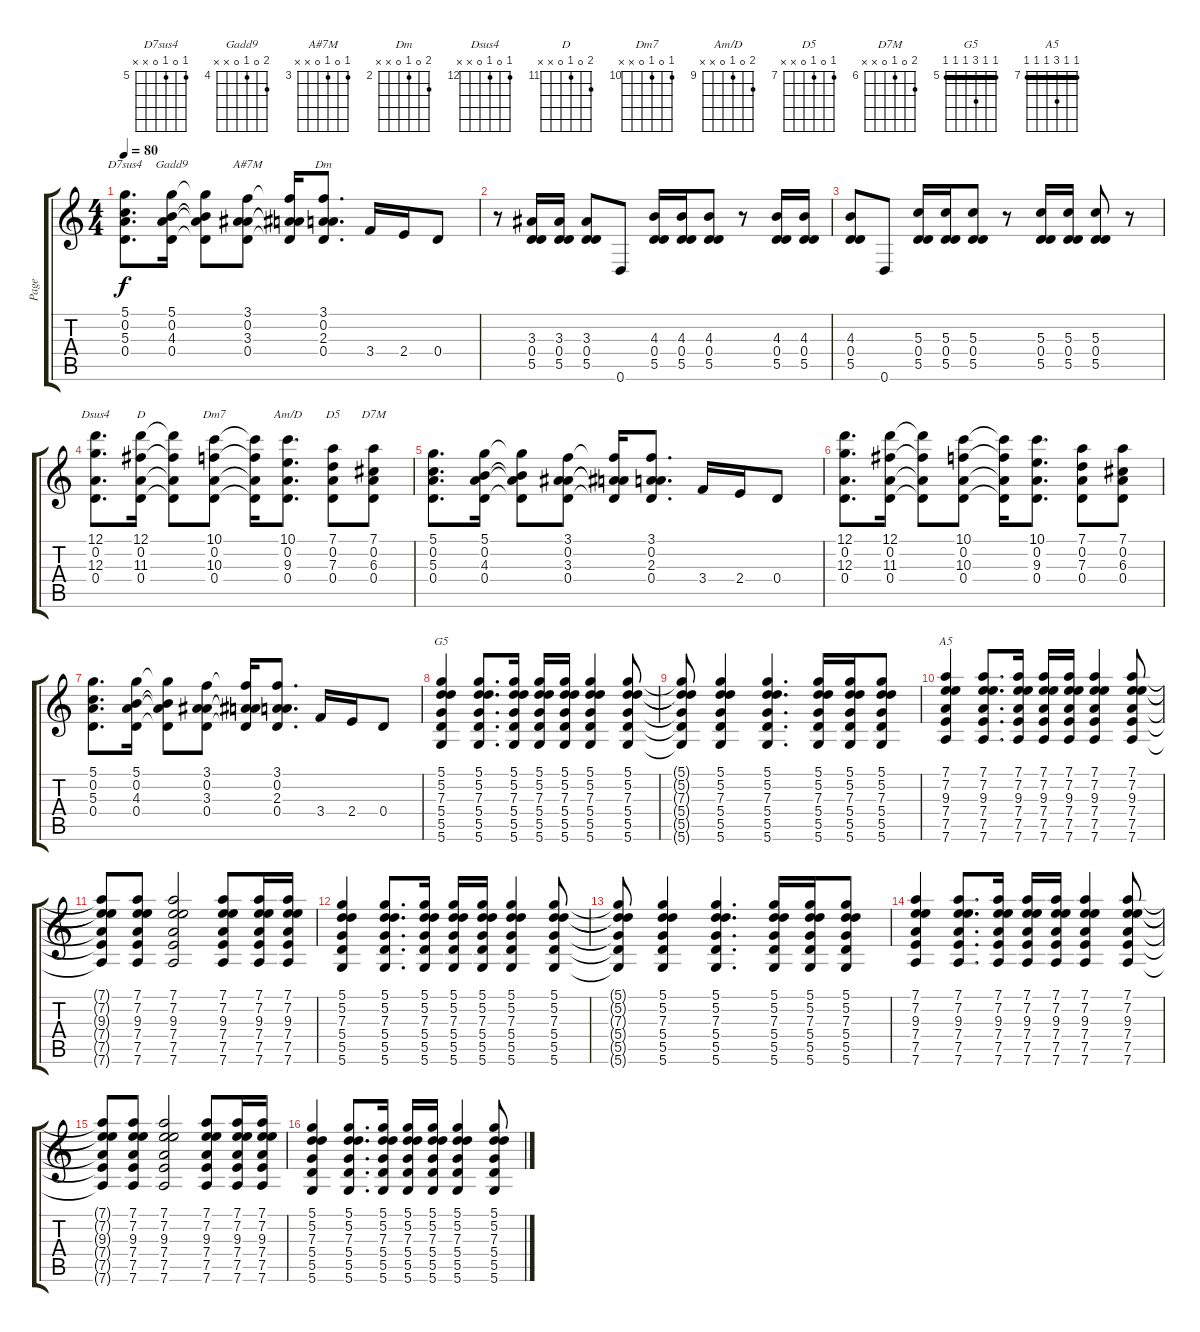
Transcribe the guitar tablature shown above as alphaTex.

\track ("Page " "Page ") {instrument overdrivenguitar}
\staff {score tabs}
\tuning (D4 A3 G3 D3 A2 D2) {hide}
\chord ("D7sus4" 5 0 5 0 x x) {firstfret 5}
\chord ("Gadd9" 5 0 4 0 x x) {firstfret 4}
\chord ("A#7M" 3 0 3 0 x x) {firstfret 3}
\chord ("Dm" 3 0 2 0 x x) {firstfret 2}
\chord ("Dsus4" 12 0 12 0 x x) {firstfret 12}
\chord ("D" 12 0 11 0 x x) {firstfret 11}
\chord ("Dm7" 10 0 10 0 x x) {firstfret 10}
\chord ("Am/D" 10 0 9 0 x x) {firstfret 9}
\chord ("D5" 7 0 7 0 x x) {firstfret 7}
\chord ("D7M" 7 0 6 0 x x) {firstfret 6}
\chord ("G5" 5 5 7 5 5 5) {firstfret 5 barre 5}
\chord ("A5" 7 7 9 7 7 7) {firstfret 7 barre 7}
\ts (4 4)
\tempo 80
\clef g2
\ks c
(5.1 0.2 5.3 0.4).8{d ch "D7sus4" dy f} (5.1 0.2 4.3 0.4).16{ch "Gadd9"} (5.1{t} 0.2{t} 4.3{t} 0.4{t}).8 (3.1 0.2 3.3 0.4).8{ch "A#7M"} (3.1{t} 0.2{t} 3.3{t} 0.4{t}).16 (3.1 0.2 2.3 0.4).8{d ch "Dm"} 3.4.16 2.4.16 0.4.8 |
r.8 (3.3 0.4 5.5).16 (3.3 0.4 5.5).16 (3.3 0.4 5.5).8 0.6.8 (4.3 0.4 5.5).16 (4.3 0.4 5.5).16 (4.3 0.4 5.5).8 r.8 (4.3 0.4 5.5).16 (4.3 0.4 5.5).16 |
(4.3 0.4 5.5).8 0.6.8 (5.3 0.4 5.5).16 (5.3 0.4 5.5).16 (5.3 0.4 5.5).8 r.8 (5.3 0.4 5.5).16 (5.3 0.4 5.5).16 (5.3 0.4 5.5).8 r.8 |
(12.1 0.2 12.3 0.4).8{d ch "Dsus4"} (12.1 0.2 11.3 0.4).16{ch "D"} (12.1{t} 0.2{t} 11.3{t} 0.4{t}).8 (10.1 0.2 10.3 0.4).8{ch "Dm7"} (10.1{t} 0.2{t} 10.3{t} 0.4{t}).16 (10.1 0.2 9.3 0.4).8{d ch "Am/D"} (7.1 0.2 7.3 0.4).8{ch "D5"} (7.1 0.2 6.3 0.4).8{ch "D7M"} |
(5.1 0.2 5.3 0.4).8{d} (5.1 0.2 4.3 0.4).16 (5.1{t} 0.2{t} 4.3{t} 0.4{t}).8 (3.1 0.2 3.3 0.4).8 (3.1{t} 0.2{t} 3.3{t} 0.4{t}).16 (3.1 0.2 2.3 0.4).8{d} 3.4.16 2.4.16 0.4.8 |
(12.1 0.2 12.3 0.4).8{d} (12.1 0.2 11.3 0.4).16 (12.1{t} 0.2{t} 11.3{t} 0.4{t}).8 (10.1 0.2 10.3 0.4).8 (10.1{t} 0.2{t} 10.3{t} 0.4{t}).16 (10.1 0.2 9.3 0.4).8{d} (7.1 0.2 7.3 0.4).8 (7.1 0.2 6.3 0.4).8 |
(5.1 0.2 5.3 0.4).8{d} (5.1 0.2 4.3 0.4).16 (5.1{t} 0.2{t} 4.3{t} 0.4{t}).8 (3.1 0.2 3.3 0.4).8 (3.1{t} 0.2{t} 3.3{t} 0.4{t}).16 (3.1 0.2 2.3 0.4).8{d} 3.4.16 2.4.16 0.4.8 |
(5.1 5.2 7.3 5.4 5.5 5.6).4{ch "G5"} (5.1 5.2 7.3 5.4 5.5 5.6).8{d} (5.1 5.2 7.3 5.4 5.5 5.6).16 (5.1 5.2 7.3 5.4 5.5 5.6).16 (5.1 5.2 7.3 5.4 5.5 5.6).16 (5.1 5.2 7.3 5.4 5.5 5.6).4 (5.1 5.2 7.3 5.4 5.5 5.6).8 |
(5.1{t} 5.2{t} 7.3{t} 5.4{t} 5.5{t} 5.6{t}).8 (5.1 5.2 7.3 5.4 5.5 5.6).4 (5.1 5.2 7.3 5.4 5.5 5.6).4{d} (5.1 5.2 7.3 5.4 5.5 5.6).16 (5.1 5.2 7.3 5.4 5.5 5.6).16 (5.1 5.2 7.3 5.4 5.5 5.6).8 |
(7.1 7.2 9.3 7.4 7.5 7.6).4{ch "A5"} (7.1 7.2 9.3 7.4 7.5 7.6).8{d} (7.1 7.2 9.3 7.4 7.5 7.6).16 (7.1 7.2 9.3 7.4 7.5 7.6).16 (7.1 7.2 9.3 7.4 7.5 7.6).16 (7.1 7.2 9.3 7.4 7.5 7.6).4 (7.1 7.2 9.3 7.4 7.5 7.6).8 |
(7.1{t} 7.2{t} 9.3{t} 7.4{t} 7.5{t} 7.6{t}).8 (7.1 7.2 9.3 7.4 7.5 7.6).8 (7.1 7.2 9.3 7.4 7.5 7.6).2 (7.1 7.2 9.3 7.4 7.5 7.6).8 (7.1 7.2 9.3 7.4 7.5 7.6).16 (7.1 7.2 9.3 7.4 7.5 7.6).16 |
(5.1 5.2 7.3 5.4 5.5 5.6).4 (5.1 5.2 7.3 5.4 5.5 5.6).8{d} (5.1 5.2 7.3 5.4 5.5 5.6).16 (5.1 5.2 7.3 5.4 5.5 5.6).16 (5.1 5.2 7.3 5.4 5.5 5.6).16 (5.1 5.2 7.3 5.4 5.5 5.6).4 (5.1 5.2 7.3 5.4 5.5 5.6).8 |
(5.1{t} 5.2{t} 7.3{t} 5.4{t} 5.5{t} 5.6{t}).8 (5.1 5.2 7.3 5.4 5.5 5.6).4 (5.1 5.2 7.3 5.4 5.5 5.6).4{d} (5.1 5.2 7.3 5.4 5.5 5.6).16 (5.1 5.2 7.3 5.4 5.5 5.6).16 (5.1 5.2 7.3 5.4 5.5 5.6).8 |
(7.1 7.2 9.3 7.4 7.5 7.6).4 (7.1 7.2 9.3 7.4 7.5 7.6).8{d} (7.1 7.2 9.3 7.4 7.5 7.6).16 (7.1 7.2 9.3 7.4 7.5 7.6).16 (7.1 7.2 9.3 7.4 7.5 7.6).16 (7.1 7.2 9.3 7.4 7.5 7.6).4 (7.1 7.2 9.3 7.4 7.5 7.6).8 |
(7.1{t} 7.2{t} 9.3{t} 7.4{t} 7.5{t} 7.6{t}).8 (7.1 7.2 9.3 7.4 7.5 7.6).8 (7.1 7.2 9.3 7.4 7.5 7.6).2 (7.1 7.2 9.3 7.4 7.5 7.6).8 (7.1 7.2 9.3 7.4 7.5 7.6).16 (7.1 7.2 9.3 7.4 7.5 7.6).16 |
(5.1 5.2 7.3 5.4 5.5 5.6).4 (5.1 5.2 7.3 5.4 5.5 5.6).8{d} (5.1 5.2 7.3 5.4 5.5 5.6).16 (5.1 5.2 7.3 5.4 5.5 5.6).16 (5.1 5.2 7.3 5.4 5.5 5.6).16 (5.1 5.2 7.3 5.4 5.5 5.6).4 (5.1 5.2 7.3 5.4 5.5 5.6).8
